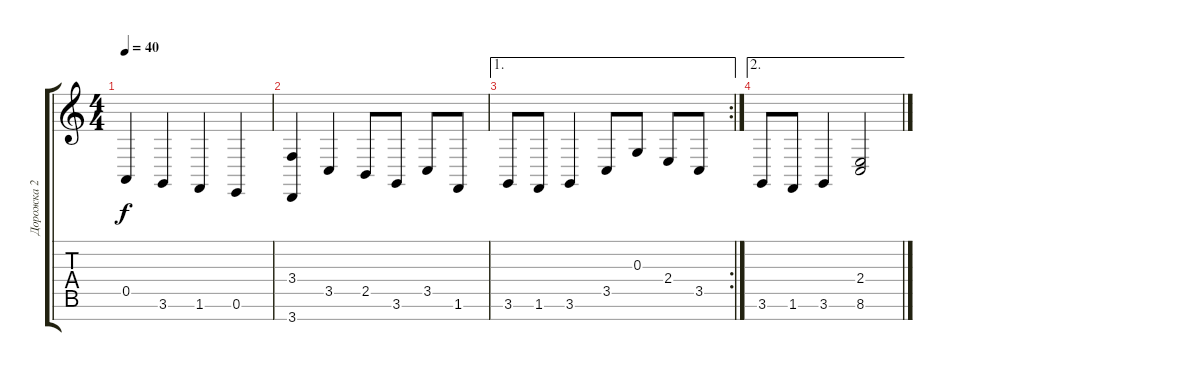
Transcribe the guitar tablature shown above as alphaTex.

\track ("Дорожка 2" "Дорожка 2") {instrument churchorgan}
\staff {score tabs}
\tuning (E4 B3 G3 D3 A2 E2 B1) {hide}
\ts (4 4)
\tempo 40
\clef g2
\ks c
0.5.4{dy f} 3.6.4 1.6.4 0.6.4 |
(3.4 3.7).4 3.5.4 2.5.8 3.6.8 3.5.8 1.6.8 |
\ae 1
\rc 2
3.6.8 1.6.8 3.6.4 3.5.8 0.3.8 2.4.8 3.5.8 |
\ae 2
3.6.8 1.6.8 3.6.4 (2.4 8.6).2
